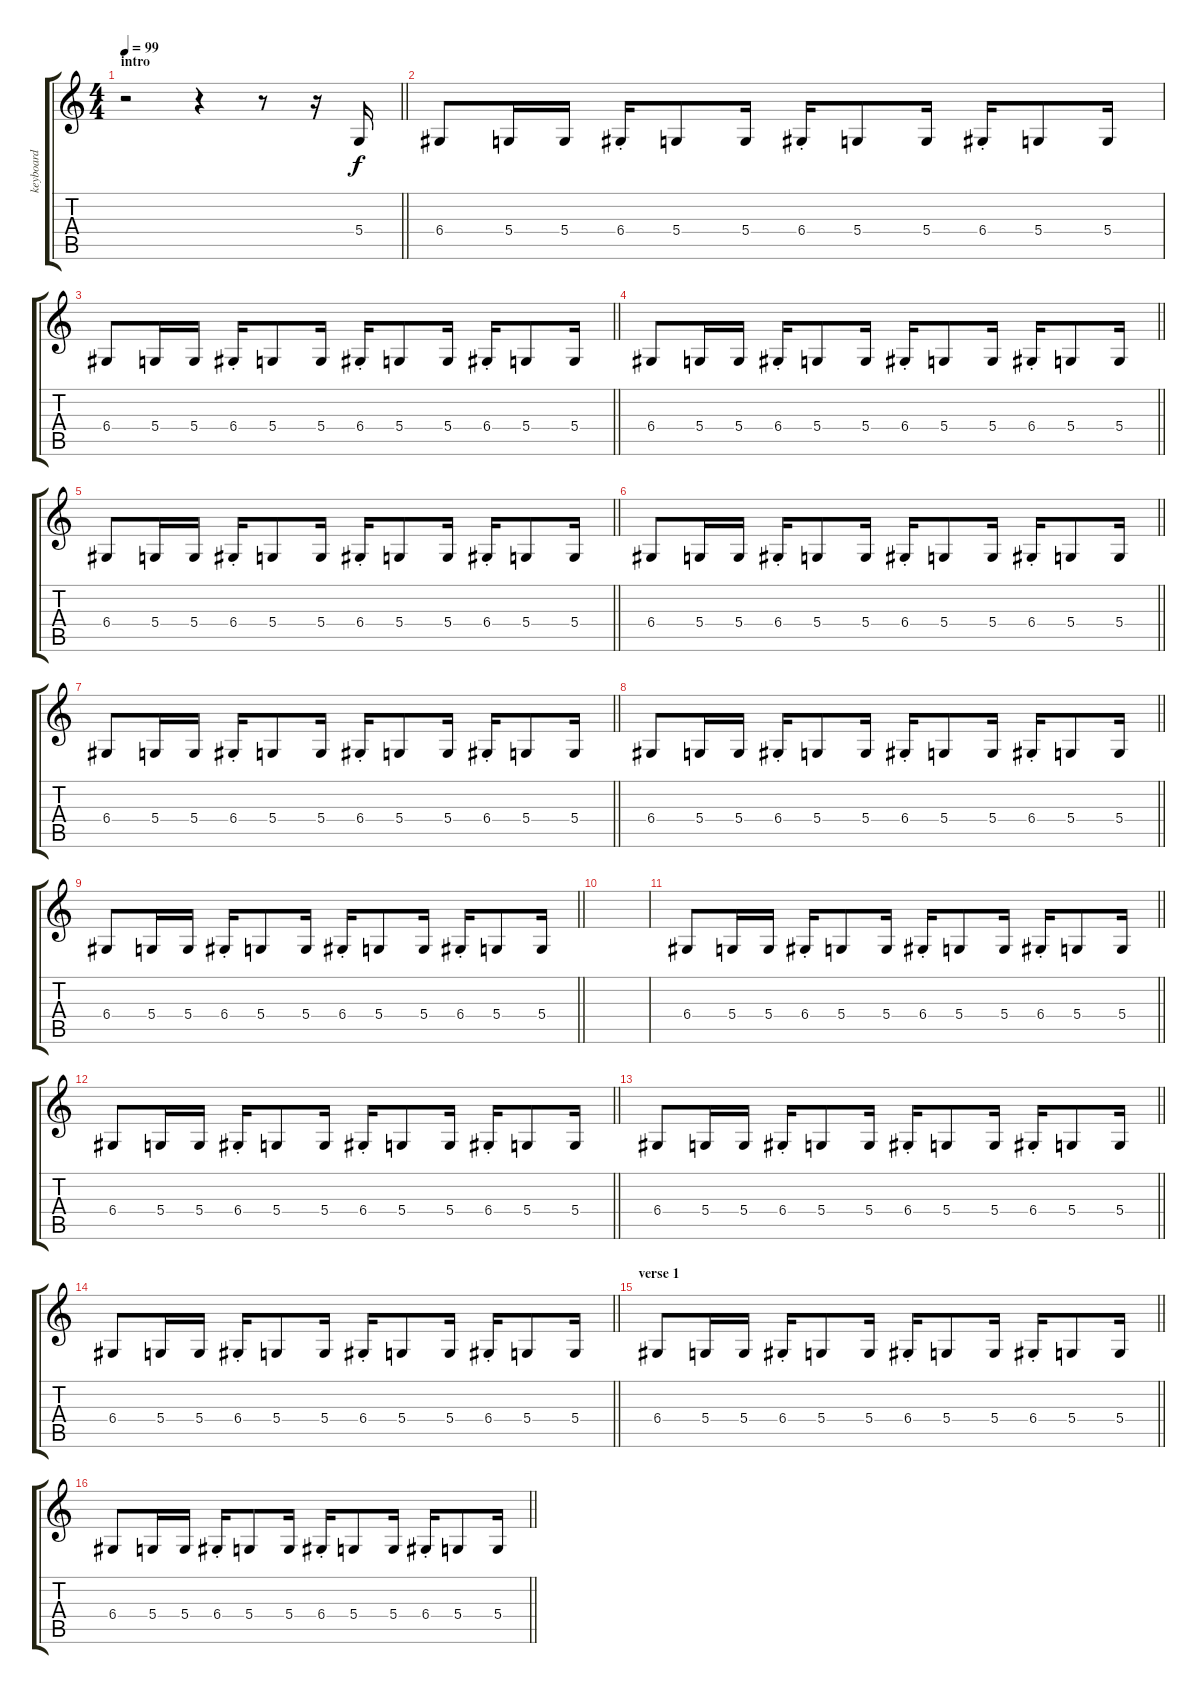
\track ("keyboard" "keyboard") {instrument lead2sawtooth}
\staff {score tabs}
\tuning (E4 B3 G3 D3 A2 E2) {hide}
\ts (4 4)
\section ("" "intro")
\tempo 99
\clef g2
\barLineRight lightlight
\ks c
r.2{dy f instrument lead2sawtooth} r.4 r.8 r.16 5.4.16{balance 0} |
6.4.8 5.4.16 5.4.16{balance 16} 6.4{st}.16 5.4.8 5.4.16{balance 0} 6.4{st}.16 5.4.8 5.4.16{balance 16} 6.4{st}.16 5.4.8 5.4.16{balance 0} |
\barLineRight lightlight
6.4.8 5.4.16 5.4.16{balance 16} 6.4{st}.16 5.4.8 5.4.16{balance 0} 6.4{st}.16 5.4.8 5.4.16{balance 16} 6.4{st}.16 5.4.8 5.4.16{balance 0} |
\barLineRight lightlight
6.4.8 5.4.16 5.4.16{balance 16} 6.4{st}.16 5.4.8 5.4.16{balance 0} 6.4{st}.16 5.4.8 5.4.16{balance 16} 6.4{st}.16 5.4.8 5.4.16{balance 0} |
\barLineRight lightlight
6.4.8 5.4.16 5.4.16{balance 16} 6.4{st}.16 5.4.8 5.4.16{balance 0} 6.4{st}.16 5.4.8 5.4.16{balance 16} 6.4{st}.16 5.4.8 5.4.16{balance 0} |
\barLineRight lightlight
6.4.8 5.4.16 5.4.16{balance 16} 6.4{st}.16 5.4.8 5.4.16{balance 0} 6.4{st}.16 5.4.8 5.4.16{balance 16} 6.4{st}.16 5.4.8 5.4.16{balance 0} |
\barLineRight lightlight
6.4.8 5.4.16 5.4.16{balance 16} 6.4{st}.16 5.4.8 5.4.16{balance 0} 6.4{st}.16 5.4.8 5.4.16{balance 16} 6.4{st}.16 5.4.8 5.4.16{balance 0} |
\barLineRight lightlight
6.4.8 5.4.16 5.4.16{balance 16} 6.4{st}.16 5.4.8 5.4.16{balance 0} 6.4{st}.16 5.4.8 5.4.16{balance 16} 6.4{st}.16 5.4.8 5.4.16{balance 0} |
\barLineRight lightlight
6.4.8 5.4.16 5.4.16{balance 16} 6.4{st}.16 5.4.8 5.4.16{balance 0} 6.4{st}.16 5.4.8 5.4.16{balance 16} 6.4{st}.16 5.4.8 5.4.16{balance 0} |
|
\barLineRight lightlight
6.4.8 5.4.16 5.4.16{balance 16} 6.4{st}.16 5.4.8 5.4.16{balance 0} 6.4{st}.16 5.4.8 5.4.16{balance 16} 6.4{st}.16 5.4.8 5.4.16{balance 0} |
\barLineRight lightlight
6.4.8 5.4.16 5.4.16{balance 16} 6.4{st}.16 5.4.8 5.4.16{balance 0} 6.4{st}.16 5.4.8 5.4.16{balance 16} 6.4{st}.16 5.4.8 5.4.16{balance 0} |
\barLineRight lightlight
6.4.8 5.4.16 5.4.16{balance 16} 6.4{st}.16 5.4.8 5.4.16{balance 0} 6.4{st}.16 5.4.8 5.4.16{balance 16} 6.4{st}.16 5.4.8 5.4.16{balance 0} |
\barLineRight lightlight
6.4.8 5.4.16 5.4.16{balance 16} 6.4{st}.16 5.4.8 5.4.16{balance 0} 6.4{st}.16 5.4.8 5.4.16{balance 16} 6.4{st}.16 5.4.8 5.4.16{balance 0} |
\section ("" "verse 1")
\barLineRight lightlight
6.4.8 5.4.16 5.4.16{balance 16} 6.4{st}.16 5.4.8 5.4.16{balance 0} 6.4{st}.16 5.4.8 5.4.16{balance 16} 6.4{st}.16 5.4.8 5.4.16{balance 0} |
\barLineRight lightlight
6.4.8 5.4.16 5.4.16{balance 16} 6.4{st}.16 5.4.8 5.4.16{balance 0} 6.4{st}.16 5.4.8 5.4.16{balance 16} 6.4{st}.16 5.4.8 5.4.16{balance 0}
